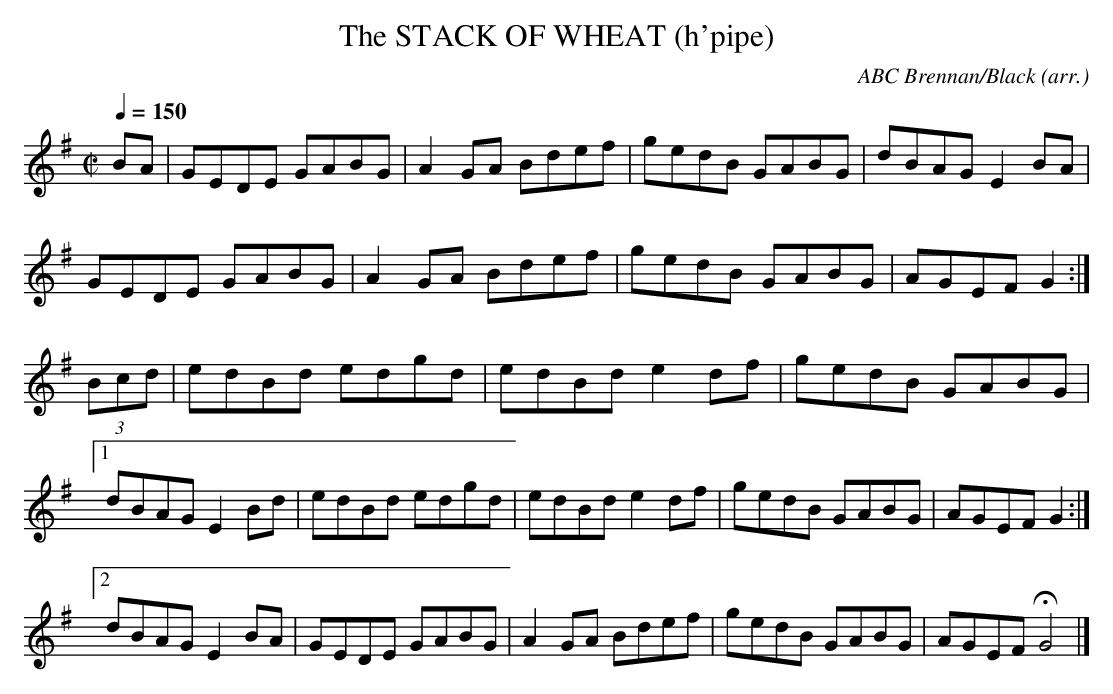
X:1
T:STACK OF WHEAT (h'pipe), The
C:ABC Brennan/Black (arr.)
Q:1/4=150
M:C|
L:1/8 % dotted rhythm
K:G
BA|GEDE GABG|A2GA Bdef|gedB GABG|dBAG E2BA|
GEDE GABG|A2GA Bdef|gedB GABG|AGEF G2:|
(3Bcd|edBd edgd|edBd e2df|gedB GABG|
[1 dBAG E2Bd|edBd edgd|edBd e2df|gedB GABG|AGEF G2:|
[2 dBAG E2BA|GEDE GABG|A2GA Bdef|gedB GABG|AGEF HG4|]
